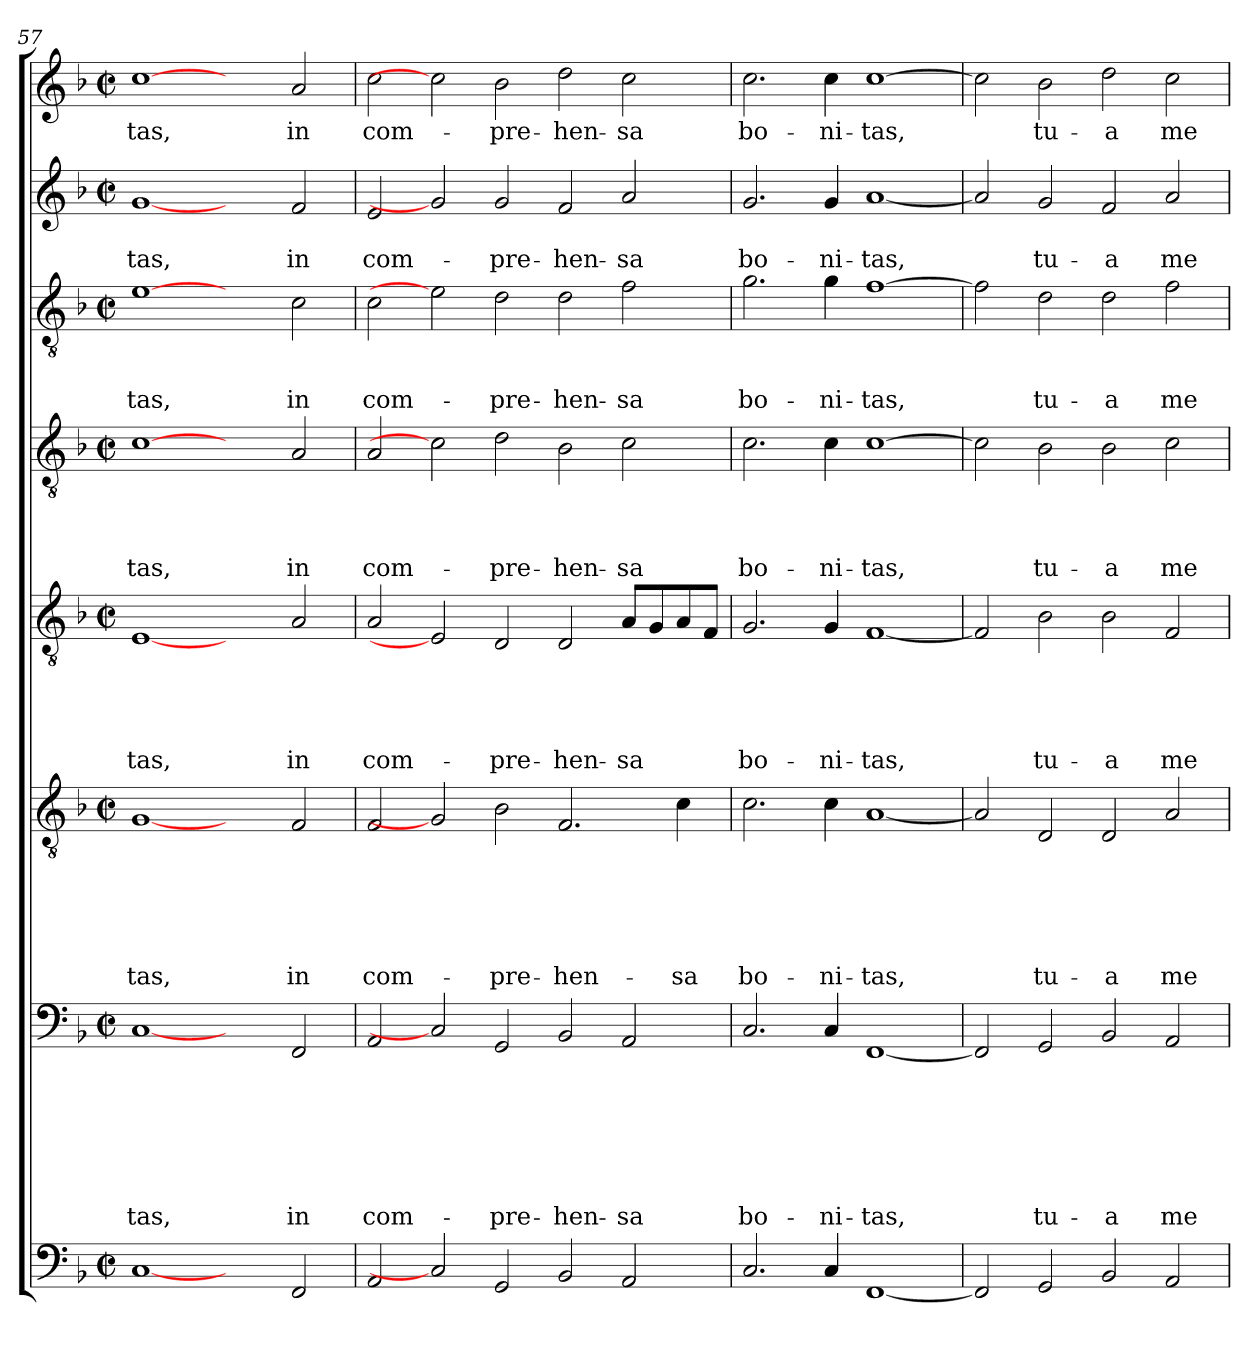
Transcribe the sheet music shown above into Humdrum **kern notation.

**kern	**kern	**text	**text	**text	**text	**text	**text	**text	**kern	**text	**text	**text	**text	**text	**text	**kern	**text	**text	**text	**text	**text	**kern	**text	**text	**text	**text	**kern	**text	**text	**text	**kern	**text	**text	**kern	**text
*part8	*part7	*part7	*part7	*part7	*part7	*part7	*part7	*part7	*part6	*part6	*part6	*part6	*part6	*part6	*part6	*part5	*part5	*part5	*part5	*part5	*part5	*part4	*part4	*part4	*part4	*part4	*part3	*part3	*part3	*part3	*part2	*part2	*part2	*part1	*part1
*staff8	*staff7	*staff7	*staff7	*staff7	*staff7	*staff7	*staff7	*staff7	*staff6	*staff6	*staff6	*staff6	*staff6	*staff6	*staff6	*staff5	*staff5	*staff5	*staff5	*staff5	*staff5	*staff4	*staff4	*staff4	*staff4	*staff4	*staff3	*staff3	*staff3	*staff3	*staff2	*staff2	*staff2	*staff1	*staff1
*clefF4	*clefF4	*	*	*	*	*	*	*	*clefGv2	*	*	*	*	*	*	*clefGv2	*	*	*	*	*	*clefGv2	*	*	*	*	*clefGv2	*	*	*	*clefG2	*	*	*clefG2	*
*k[b-]	*k[b-]	*	*	*	*	*	*	*	*k[b-]	*	*	*	*	*	*	*k[b-]	*	*	*	*	*	*k[b-]	*	*	*	*	*k[b-]	*	*	*	*k[b-]	*	*	*k[b-]	*
*F:	*F:	*	*	*	*	*	*	*	*F:	*	*	*	*	*	*	*F:	*	*	*	*	*	*F:	*	*	*	*	*F:	*	*	*	*F:	*	*	*F:	*
*M2/2	*M2/2	*	*	*	*	*	*	*	*M2/2	*	*	*	*	*	*	*M2/2	*	*	*	*	*	*M2/2	*	*	*	*	*M2/2	*	*	*	*M2/2	*	*	*M2/2	*
*met(c|)	*met(c|)	*	*	*	*	*	*	*	*met(c|)	*	*	*	*	*	*	*met(c|)	*	*	*	*	*	*met(c|)	*	*	*	*	*met(c|)	*	*	*	*met(c|)	*	*	*met(c|)	*
=57	=57	=57	=57	=57	=57	=57	=57	=57	=57	=57	=57	=57	=57	=57	=57	=57	=57	=57	=57	=57	=57	=57	=57	=57	=57	=57	=57	=57	=57	=57	=57	=57	=57	=57	=57
[1C	[1C	.	.	.	.	.	.	-tas,	[1G	.	.	.	.	.	-tas,	[1E	.	.	.	.	-tas,	[1c	.	.	.	-tas,	[1e	.	.	-tas,	[1g	.	-tas,	[1cc	-tas,
2ryy	2ryy	.	.	.	.	.	.	.	2ryy	.	.	.	.	.	.	2ryy	.	.	.	.	.	2ryy	.	.	.	.	2ryy	.	.	.	2ryy	.	.	2ryy	.
2FF/	2FF/	.	.	.	.	.	.	in	2F/	.	.	.	.	.	in	2A/	.	.	.	.	in	2A/	.	.	.	in	2c\	.	.	in	2f/	.	in	2a/	in
=58	=58	=58	=58	=58	=58	=58	=58	=58	=58	=58	=58	=58	=58	=58	=58	=58	=58	=58	=58	=58	=58	=58	=58	=58	=58	=58	=58	=58	=58	=58	=58	=58	=58	=58	=58
2AA/	2AA/	.	.	.	.	.	.	com-	2F/	.	.	.	.	.	com-	2A/	.	.	.	.	com-	2A/	.	.	.	com-	2c\	.	.	com-	2e/	.	com-	2cc\	com-
2C]	2C]	.	.	.	.	.	.	.	2G]	.	.	.	.	.	.	2E]	.	.	.	.	.	2c]	.	.	.	.	2e]	.	.	.	2g]	.	.	2cc]	.
2GG/	2GG/	.	.	.	.	.	.	-pre-	2B-\	.	.	.	.	.	-pre-	2D/	.	.	.	.	-pre-	2d\	.	.	.	-pre-	2d\	.	.	-pre-	2g/	.	-pre-	2b-\	-pre-
2BB-/	2BB-/	.	.	.	.	.	.	-hen-	2.F/	.	.	.	.	.	-hen-	2D/	.	.	.	.	-hen-	2B-\	.	.	.	-hen-	2d\	.	.	-hen-	2f/	.	-hen-	2dd\	-hen-
2AA/	2AA/	.	.	.	.	.	.	-sa	.	.	.	.	.	.	.	8A/L	.	.	.	.	-sa	2c\	.	.	.	-sa	2f\	.	.	-sa	2a/	.	-sa	2cc\	-sa
.	.	.	.	.	.	.	.	.	.	.	.	.	.	.	.	8G/	.	.	.	.	.	.	.	.	.	.	.	.	.	.	.	.	.	.	.
.	.	.	.	.	.	.	.	.	4c\	.	.	.	.	.	-sa	8A/	.	.	.	.	.	.	.	.	.	.	.	.	.	.	.	.	.	.	.
.	.	.	.	.	.	.	.	.	.	.	.	.	.	.	.	8F/J	.	.	.	.	.	.	.	.	.	.	.	.	.	.	.	.	.	.	.
=59	=59	=59	=59	=59	=59	=59	=59	=59	=59	=59	=59	=59	=59	=59	=59	=59	=59	=59	=59	=59	=59	=59	=59	=59	=59	=59	=59	=59	=59	=59	=59	=59	=59	=59	=59
2.C/	2.C/	.	.	.	.	.	.	bo-	2.c\	.	.	.	.	.	bo-	2.G/	.	.	.	.	bo-	2.c\	.	.	.	bo-	2.g\	.	.	bo-	2.g/	.	bo-	2.cc\	bo-
4C/	4C/	.	.	.	.	.	.	-ni-	4c\	.	.	.	.	.	-ni-	4G/	.	.	.	.	-ni-	4c\	.	.	.	-ni-	4g\	.	.	-ni-	4g/	.	-ni-	4cc\	-ni-
[1FF	[1FF	.	.	.	.	.	.	-tas,	[1A	.	.	.	.	.	-tas,	[1F	.	.	.	.	-tas,	[1c	.	.	.	-tas,	[1f	.	.	-tas,	[1a	.	-tas,	[1cc	-tas,
!!LO:PB:g=z
=60	=60	=60	=60	=60	=60	=60	=60	=60	=60	=60	=60	=60	=60	=60	=60	=60	=60	=60	=60	=60	=60	=60	=60	=60	=60	=60	=60	=60	=60	=60	=60	=60	=60	=60	=60
2FF/]	2FF/]	.	.	.	.	.	.	.	2A/]	.	.	.	.	.	.	2F/]	.	.	.	.	.	2c\]	.	.	.	.	2f\]	.	.	.	2a/]	.	.	2cc\]	.
2GG/	2GG/	.	.	.	.	.	.	tu-	2D/	.	.	.	.	.	tu-	2B-\	.	.	.	.	tu-	2B-\	.	.	.	tu-	2d\	.	.	tu-	2g/	.	tu-	2b-\	tu-
2BB-/	2BB-/	.	.	.	.	.	.	-a	2D/	.	.	.	.	.	-a	2B-\	.	.	.	.	-a	2B-\	.	.	.	-a	2d\	.	.	-a	2f/	.	-a	2dd\	-a
2AA/	2AA/	.	.	.	.	.	.	me	2A/	.	.	.	.	.	me	2F/	.	.	.	.	me	2c\	.	.	.	me	2f\	.	.	me	2a/	.	me	2cc\	me
=	=	=	=	=	=	=	=	=	=	=	=	=	=	=	=	=	=	=	=	=	=	=	=	=	=	=	=	=	=	=	=	=	=	=	=
*-	*-	*-	*-	*-	*-	*-	*-	*-	*-	*-	*-	*-	*-	*-	*-	*-	*-	*-	*-	*-	*-	*-	*-	*-	*-	*-	*-	*-	*-	*-	*-	*-	*-	*-	*-
